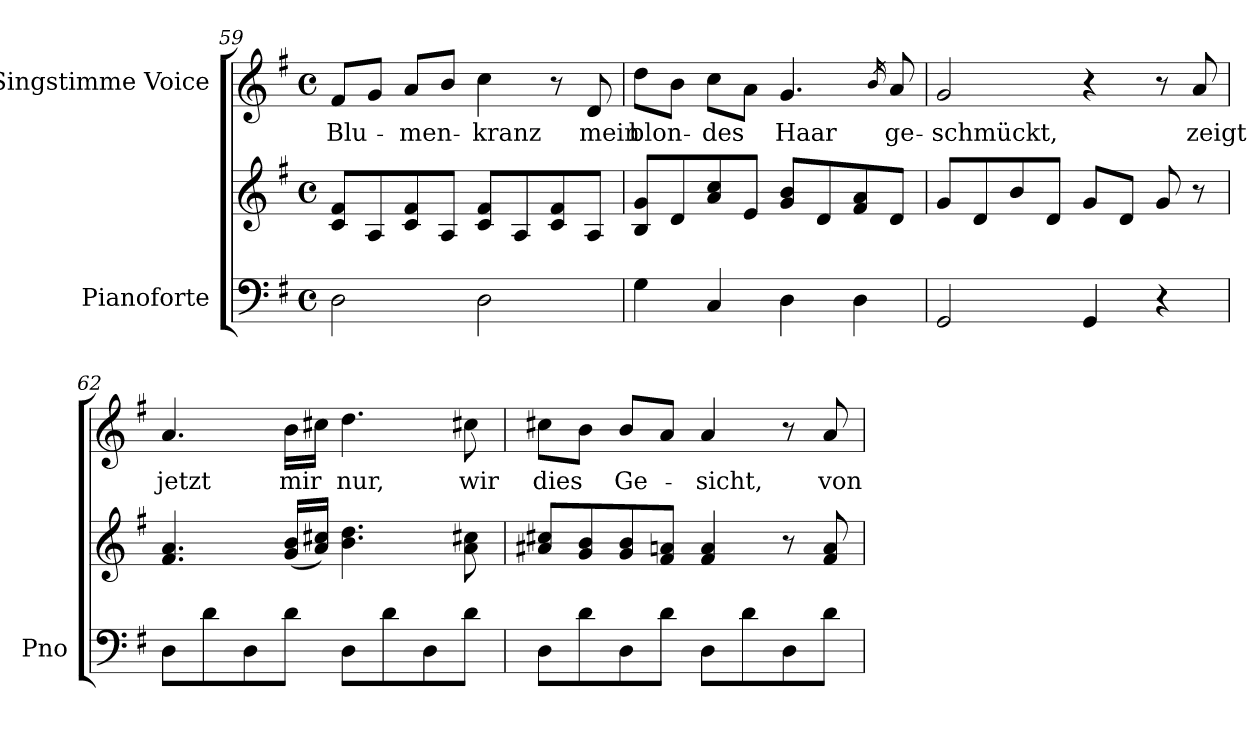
**kern	**kern	**kern	**text
*part2	*part2	*part1	*part1
*staff3	*staff2	*staff1	*staff1
*I"Pianoforte	*	*I"Singstimme Voice	*
*I'Pno	*	*	*
!!LO:PB:g=z
*clefF4	*clefG2	*clefG2	*
*k[f#]	*k[f#]	*k[f#]	*
*M4/4	*M4/4	*M4/4	*
*met(c)	*met(c)	*met(c)	*
=59	=59	=59	=59
!	!	!	!LO:LY:b
2D\	8c/ 8f#/L	8f#/L	Blu-
.	8A/	8g/J	.
!	!	!	!LO:LY:b
.	8c/ 8f#/	8a/L	-men-
.	8A/J	8b/J	.
!	!	!	!LO:LY:b
2D\	8c/ 8f#/L	4cc\	-kranz
.	8A/	.	.
.	8c/ 8f#/	8r	.
!	!	!	!LO:LY:b
.	8A/J	8d/	mein
=60	=60	=60	=60
!	!	!	!LO:LY:b
4G\	8B/ 8g/L	8dd\L	blon-
.	8d/	8b\J	.
!	!	!	!LO:LY:b
4C/	8a/ 8cc/	8cc\L	-des
.	8e/J	8a\J	.
!	!	!	!LO:LY:b
4D\	8g/ 8b/L	4.g/	Haar
.	8d/	.	.
4D\	8f#/ 8a/	.	.
.	.	16qb/	.
!	!	!	!LO:LY:b
.	8d/J	8a/	ge-
=61	=61	=61	=61
!	!	!	!LO:LY:b
2GG/	8g/L	2g/	-schmückt,
.	8d/	.	.
.	8b/	.	.
.	8d/J	.	.
4GG/	8g/L	4r	.
.	8d/J	.	.
4r	8g/	8r	.
!	!	!	!LO:LY:b
.	8r	8a/	zeigt
=62	=62	=62	=62
!	!	!	!LO:LY:b
8D\L	4.f#/ 4.a/	4.a/	jetzt
8d\	.	.	.
8D\	.	.	.
!	!	!	!LO:LY:b
8d\J	(16g/ 16b/LL	16b\LL	mir
.	16a/ 16cc#X/JJ)	16cc#X\JJ	.
!	!	!	!LO:LY:b
8D\L	4.b\ 4.dd\	4.dd\	nur,
8d\	.	.	.
8D\	.	.	.
!	!	!	!LO:LY:b
8d\J	8a\ 8cc#X\	8cc#X\	wir
!!LO:LB:g=z
=63	=63	=63	=63
!	!	!	!LO:LY:b
8D\L	8a#X/ 8cc#j/L	8cc#j\L	dies
8d\	8g/ 8b/	8b\J	.
!	!	!	!LO:LY:b
8D\	8g/ 8b/	8b/L	Ge-
8d\J	8f#/ 8anj/J	8a/J	.
!	!	!	!LO:LY:b
8D\L	4f#/ 4a/	4a/	-sicht,
8d\	.	.	.
8D\	8r	8r	.
!	!	!	!LO:LY:b
8d\J	8f#/ 8a/	8a/	von
=	=	=	=
*-	*-	*-	*-
